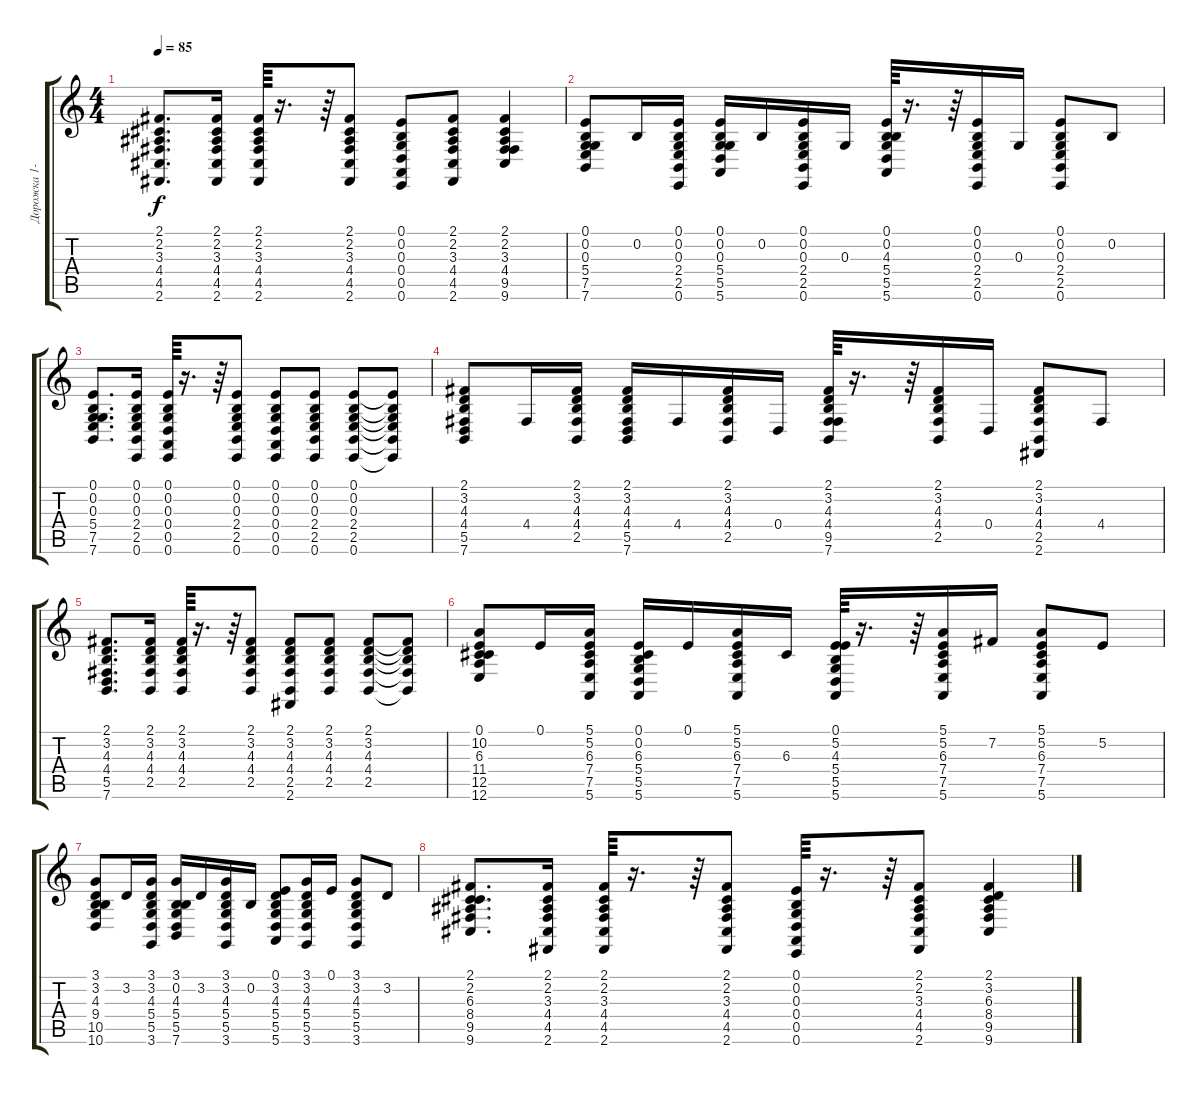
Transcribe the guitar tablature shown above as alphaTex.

\track ("Дорожка 1-2-3" "Дорожка 1-") {instrument acousticgrandpiano}
\staff {score tabs}
\tuning (E4 B3 G3 D3 A2 E2) {hide}
\ts (4 4)
\tempo 85
\clef g2
\ks c
(2.1 2.2 3.3 4.4 4.5 2.6).8{d dy f} (2.1 2.2 3.3 4.4 4.5 2.6).16 (2.1 2.2 3.3 4.4 4.5 2.6).64 r.16{d} r.64 (2.1 2.2 3.3 4.4 4.5 2.6).8 (0.1 0.2 0.3 0.4 0.5 0.6).8 (2.1 2.2 3.3 4.4 4.5 2.6).8 (2.1 2.2 3.3 4.4 9.5 9.6).4 |
(0.1 0.2 0.3 5.4 7.5 7.6).8 0.2.16 (0.1 0.2 0.3 2.4 2.5 0.6).16 (0.1 0.2 0.3 5.4 5.5 5.6).16 0.2.16 (0.1 0.2 0.3 2.4 2.5 0.6).16 0.3.16 (0.1 0.2 4.3 5.4 5.5 5.6).64 r.16{d} r.64 (0.1 0.2 0.3 2.4 2.5 0.6).16 0.3.16 (0.1 0.2 0.3 2.4 2.5 0.6).8 0.2.8 |
(0.1 0.2 0.3 5.4 7.5 7.6).8{d} (0.1 0.2 0.3 2.4 2.5 0.6).16 (0.1 0.2 0.3 0.4 0.5 0.6).64 r.16{d} r.64 (0.1 0.2 0.3 2.4 2.5 0.6).8 (0.1 0.2 0.3 0.4 0.5 0.6).8 (0.1 0.2 0.3 2.4 2.5 0.6).8 (0.1 0.2 0.3 2.4 2.5 0.6).8 (0.1{t} 0.2{t} 0.3{t} 2.4{t} 2.5{t} 0.6{t}).8 |
(2.1 3.2 4.3 4.4 5.5 7.6).8 4.4.16 (2.1 3.2 4.3 4.4 2.5).16 (2.1 3.2 4.3 4.4 5.5 7.6).16 4.4.16 (2.1 3.2 4.3 4.4 2.5).16 0.4.16 (2.1 3.2 4.3 4.4 9.5 7.6).64 r.16{d} r.64 (2.1 3.2 4.3 4.4 2.5).16 0.4.16 (2.1 3.2 4.3 4.4 2.5 2.6).8 4.4.8 |
(2.1 3.2 4.3 4.4 5.5 7.6).8{d} (2.1 3.2 4.3 4.4 2.5).16 (2.1 3.2 4.3 4.4 2.5).64 r.16{d} r.64 (2.1 3.2 4.3 4.4 2.5).8 (2.1 3.2 4.3 4.4 2.5 2.6).8 (2.1 3.2 4.3 4.4 2.5).8 (2.1 3.2 4.3 4.4 2.5).8 (2.1{t} 3.2{t} 4.3{t} 4.4{t} 2.5{t}).8 |
(0.1 10.2 6.3 11.4 12.5 12.6).8 0.1.16 (5.1 5.2 6.3 7.4 7.5 5.6).16 (0.1 0.2 6.3 5.4 5.5 5.6).16 0.1.16 (5.1 5.2 6.3 7.4 7.5 5.6).16 6.3.16 (0.1 5.2 4.3 5.4 5.5 5.6).64 r.16{d} r.64 (5.1 5.2 6.3 7.4 7.5 5.6).16 7.2.16 (5.1 5.2 6.3 7.4 7.5 5.6).8 5.2.8 |
(3.1 3.2 4.3 9.4 10.5 10.6).8 3.2.16 (3.1 3.2 4.3 5.4 5.5 3.6).16 (3.1 0.2 4.3 5.4 5.5 7.6).16 3.2.16 (3.1 3.2 4.3 5.4 5.5 3.6).16 0.2.16 (0.1 3.2 4.3 5.4 5.5 5.6).8 (3.1 3.2 4.3 5.4 5.5 3.6).16 0.1.16 (3.1 3.2 4.3 5.4 5.5 3.6).8 3.2.8 |
(2.1 2.2 6.3 8.4 9.5 9.6).8{d} (2.1 2.2 3.3 4.4 4.5 2.6).16 (2.1 2.2 3.3 4.4 4.5 2.6).64 r.16{d} r.64 (2.1 2.2 3.3 4.4 4.5 2.6).8 (0.1 0.2 0.3 0.4 0.5 0.6).64 r.16{d} r.64 (2.1 2.2 3.3 4.4 4.5 2.6).8 (2.1 3.2 6.3 8.4 9.5 9.6).4
